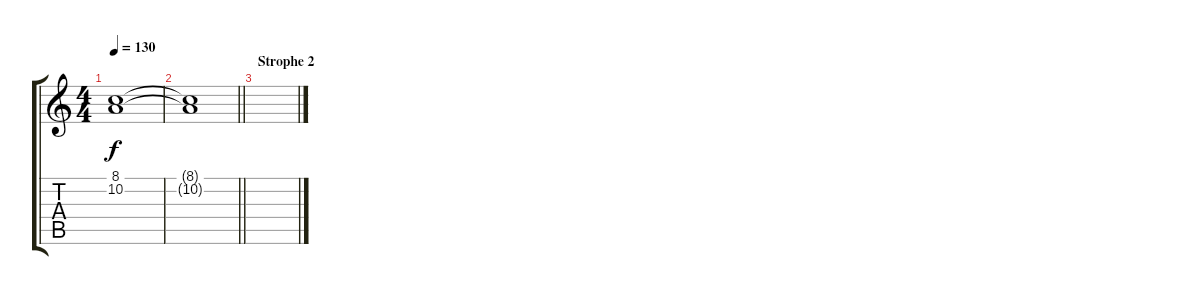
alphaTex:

\track "" {instrument stringensemble2}
\staff {score tabs}
\tuning (E4 B3 G3 D3 A2 E2) {hide}
\ts (4 4)
\tempo 130
\clef g2
\ks c
(8.1 10.2).1{dy f} |
\barLineRight lightlight
(8.1{t} 10.2{t}).1 |
\section ("" "Strophe 2")
